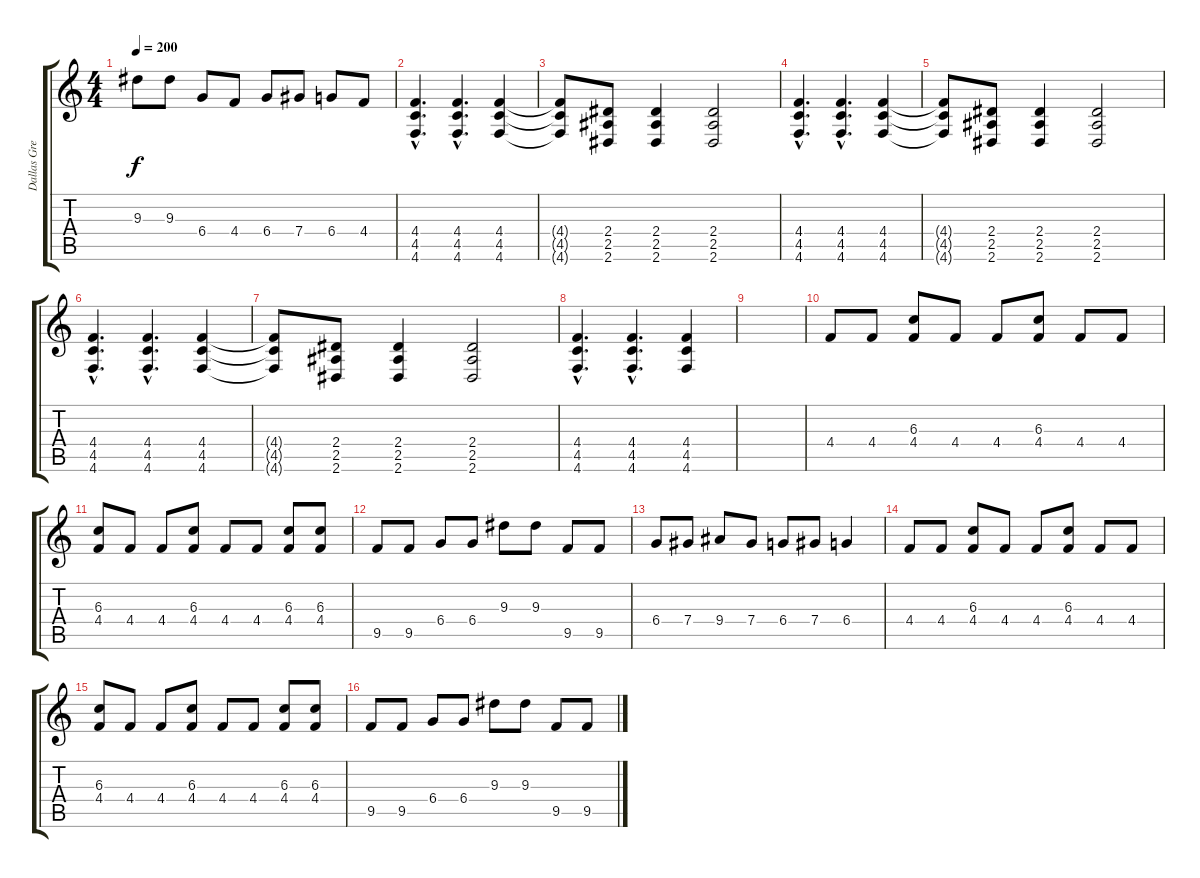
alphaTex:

\track ("Dallas Green (Guitar 2)" "Dallas Gre") {instrument overdrivenguitar}
\staff {score tabs}
\tuning (Eb4 Bb3 Gb3 Db3 Ab2 Db2) {hide}
\ts (4 4)
\tempo 200
\clef g2
\ks c
9.3.8{dy f} 9.3.8 6.4.8 4.4.8 6.4.8 7.4.8 6.4.8 4.4.8 |
(4.4{hac} 4.5{hac} 4.6{hac}).4{d} (4.4{hac} 4.5{hac} 4.6{hac}).4{d} (4.4 4.5 4.6).4 |
(4.4{t} 4.5{t} 4.6{t}).8 (2.4 2.5 2.6).8 (2.4 2.5 2.6).4 (2.4 2.5 2.6).2 |
(4.4{hac} 4.5{hac} 4.6{hac}).4{d} (4.4{hac} 4.5{hac} 4.6{hac}).4{d} (4.4 4.5 4.6).4 |
(4.4{t} 4.5{t} 4.6{t}).8 (2.4 2.5 2.6).8 (2.4 2.5 2.6).4 (2.4 2.5 2.6).2 |
(4.4{hac} 4.5{hac} 4.6{hac}).4{d} (4.4{hac} 4.5{hac} 4.6{hac}).4{d} (4.4 4.5 4.6).4 |
(4.4{t} 4.5{t} 4.6{t}).8 (2.4 2.5 2.6).8 (2.4 2.5 2.6).4 (2.4 2.5 2.6).2 |
(4.4{hac} 4.5{hac} 4.6{hac}).4{d} (4.4{hac} 4.5{hac} 4.6{hac}).4{d} (4.4 4.5 4.6).4 |
|
4.4.8 4.4.8 (6.3 4.4).8 4.4.8 4.4.8 (6.3 4.4).8 4.4.8 4.4.8 |
(6.3 4.4).8 4.4.8 4.4.8 (6.3 4.4).8 4.4.8 4.4.8 (6.3 4.4).8 (6.3 4.4).8 |
9.5.8 9.5.8 6.4.8 6.4.8 9.3.8 9.3.8 9.5.8 9.5.8 |
6.4.8 7.4.8 9.4.8 7.4.8 6.4.8 7.4.8 6.4.4 |
4.4.8 4.4.8 (6.3 4.4).8 4.4.8 4.4.8 (6.3 4.4).8 4.4.8 4.4.8 |
(6.3 4.4).8 4.4.8 4.4.8 (6.3 4.4).8 4.4.8 4.4.8 (6.3 4.4).8 (6.3 4.4).8 |
9.5.8 9.5.8 6.4.8 6.4.8 9.3.8 9.3.8 9.5.8 9.5.8
